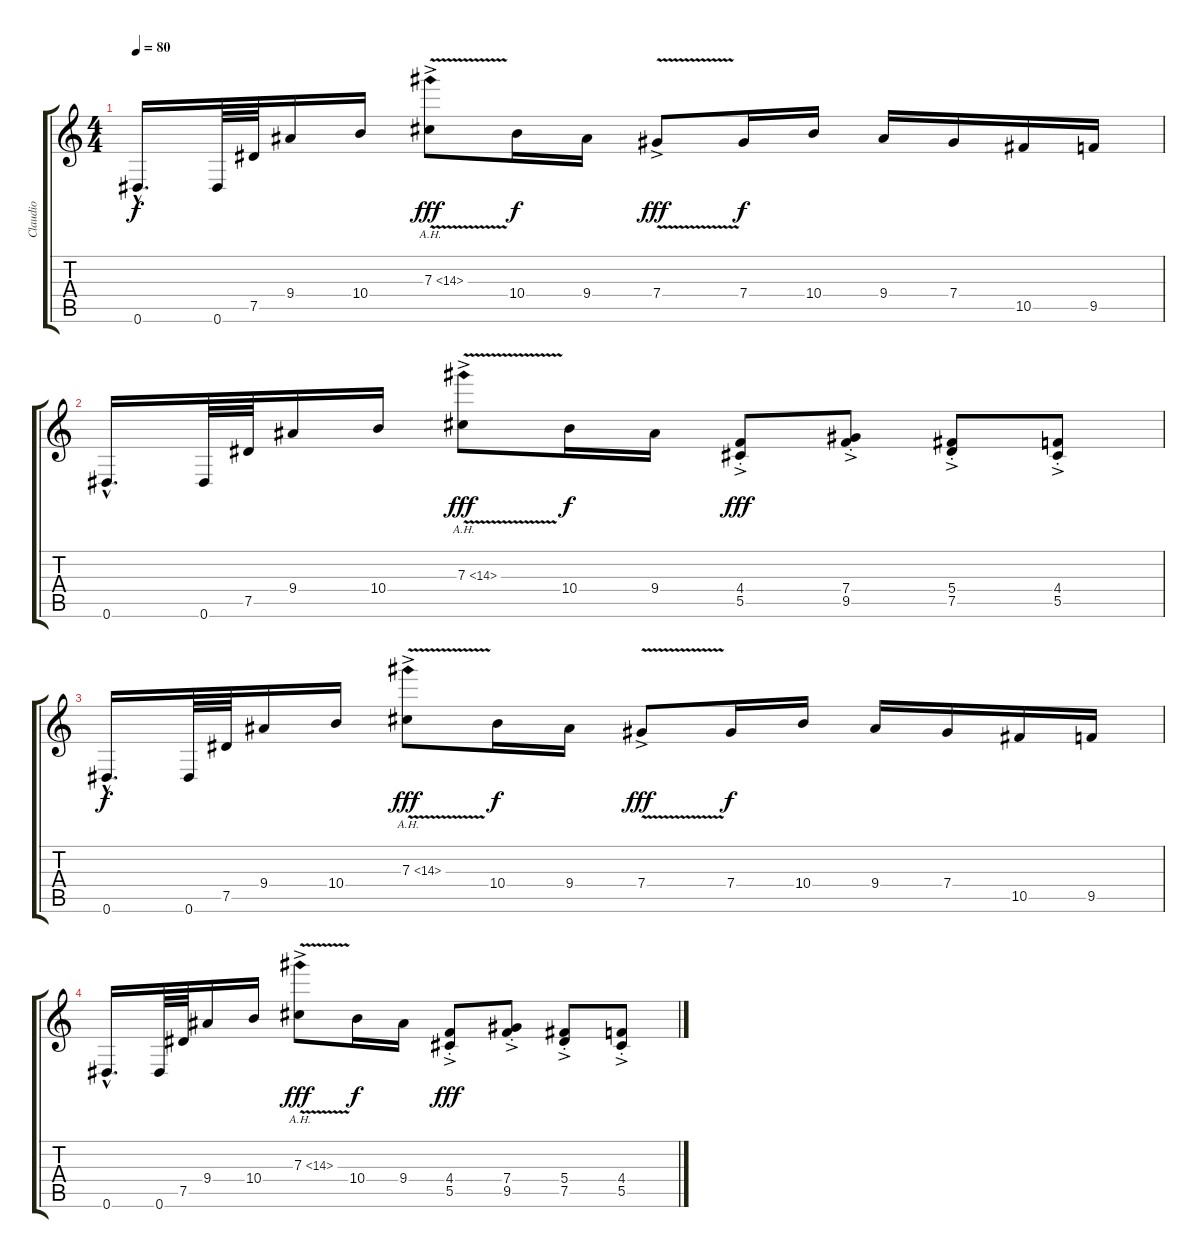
\track ("Claudio" "Claudio") {instrument distortionguitar}
\staff {score tabs}
\tuning (Eb4 Bb3 Gb3 Db3 Ab2 Eb2) {hide}
\ts (4 4)
\tempo 80
\clef g2
\ks c
0.6{hac}.16{d dy f instrument distortionguitar} 0.6.64 7.5.64 9.4.16 10.4.16 7.3{ah 7 v ac}.8{dy fff} 10.4.16{dy f} 9.4.16 7.4{v ac}.8{dy fff} 7.4.16{dy f} 10.4.16 9.4.16 7.4.16 10.5.16 9.5.16 |
0.6{hac}.16{d} 0.6.64 7.5.64 9.4.16 10.4.16 7.3{ah 7 v ac}.8{dy fff} 10.4.16{dy f} 9.4.16 (4.4{ac st} 5.5{ac st}).8{dy fff} (7.4{ac st} 9.5{ac st}).8 (5.4{ac st} 7.5{ac st}).8 (4.4{ac st} 5.5{ac st}).8 |
0.6{hac}.16{d dy f instrument distortionguitar} 0.6.64 7.5.64 9.4.16 10.4.16 7.3{ah 7 v ac}.8{dy fff} 10.4.16{dy f} 9.4.16 7.4{v ac}.8{dy fff} 7.4.16{dy f} 10.4.16 9.4.16 7.4.16 10.5.16 9.5.16 |
0.6{hac}.16{d} 0.6.64 7.5.64 9.4.16 10.4.16 7.3{ah 7 v ac}.8{dy fff} 10.4.16{dy f} 9.4.16 (4.4{ac st} 5.5{ac st}).8{dy fff} (7.4{ac st} 9.5{ac st}).8 (5.4{ac st} 7.5{ac st}).8 (4.4{ac st} 5.5{ac st}).8
